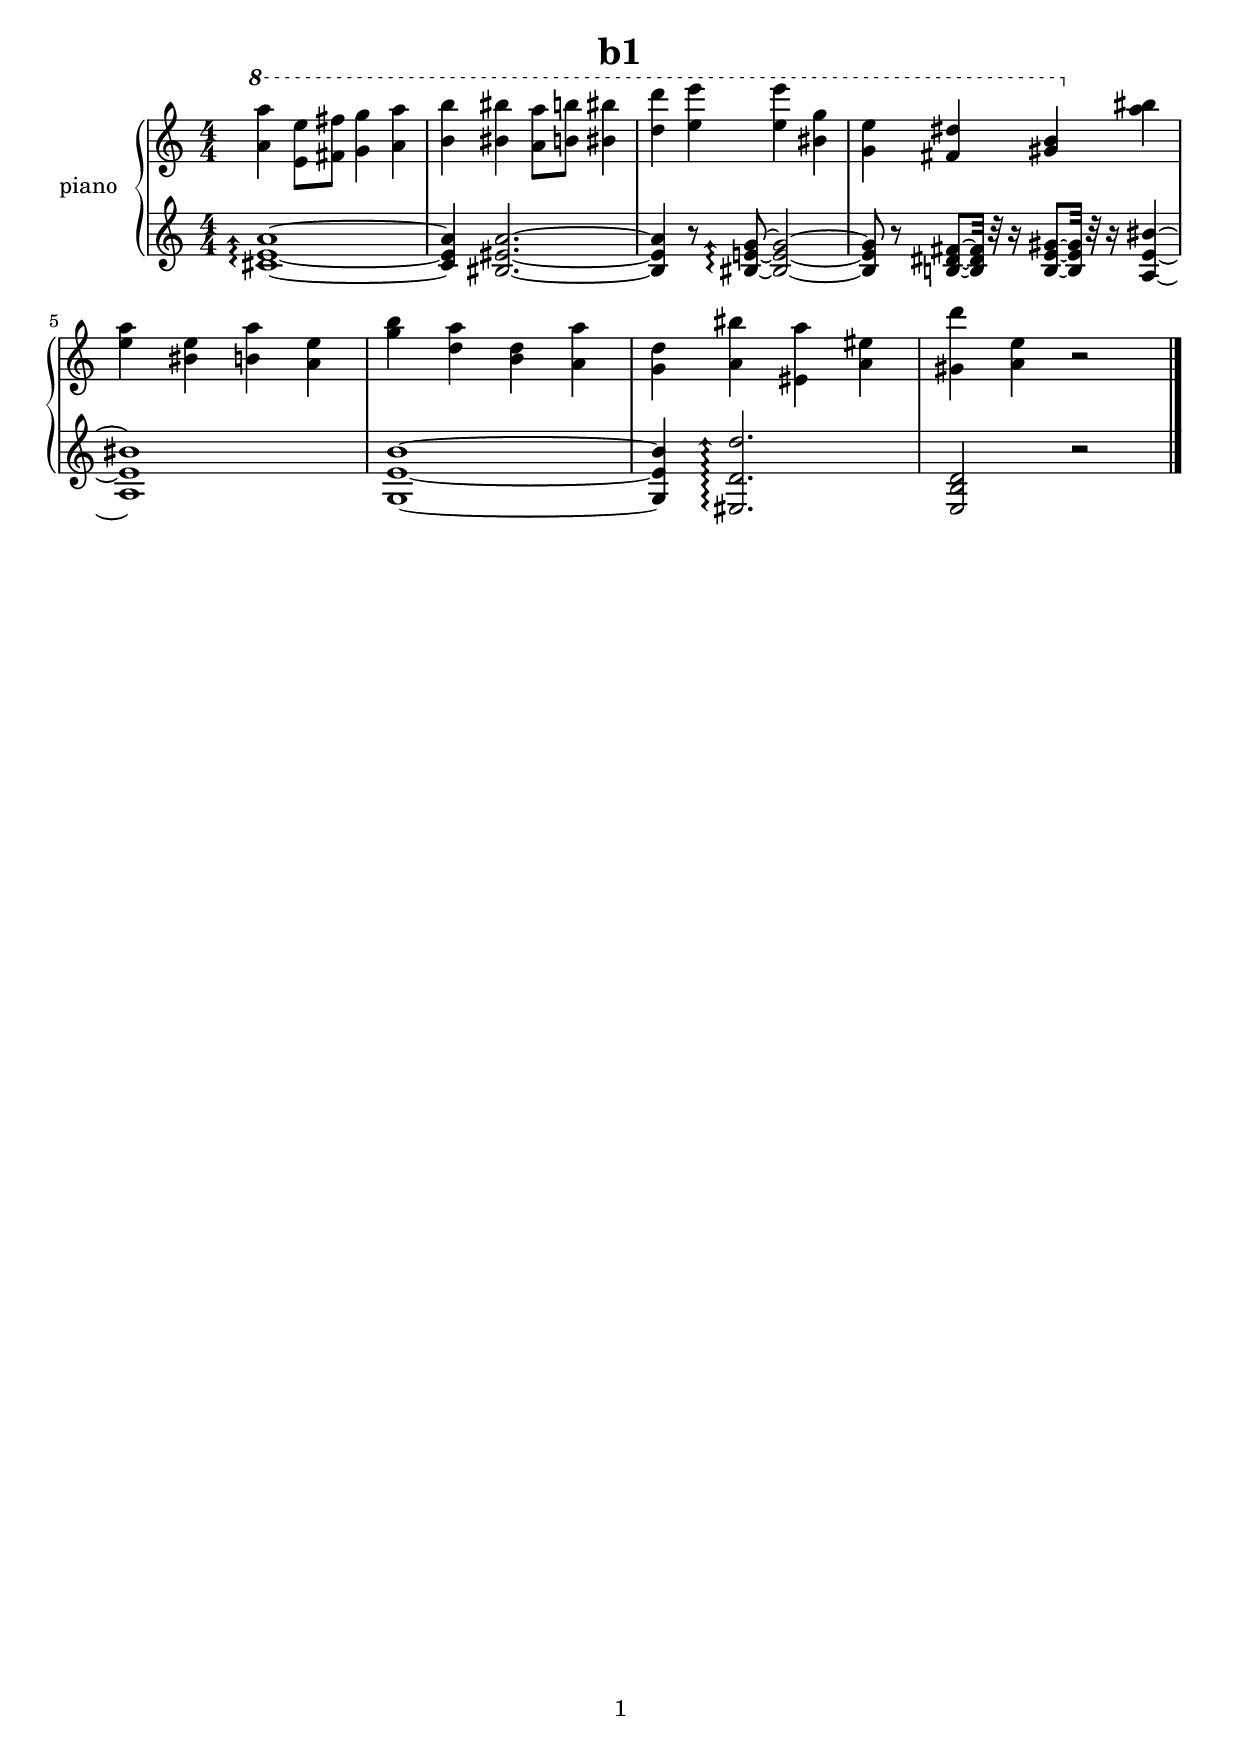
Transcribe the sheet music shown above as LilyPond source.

\version "2.14.2"
\language "english"
\header { title = "b1" tagline = "" }

\paper {
print-page-number = ##t
print-first-page-number = ##t
oddHeaderMarkup = \markup \null
evenHeaderMarkup = \markup \null
oddFooterMarkup = \markup {
\fill-line {
    \on-the-fly #print-page-number-check-first
    \fromproperty #'page:page-number-string
    }
}
evenFooterMarkup = \oddFooterMarkup
}

\score {
<<
\new PianoStaff <<
\set PianoStaff.instrumentName = "piano"
\set PianoStaff.shortInstrumentName = ""
\new Staff = "up" {
\set Staff.pedalSustainStyle = #'mixed
\numericTimeSignature
\set Staff.printKeyCancellation = ##f
{
\time 4/4 \key c \major \ottava #1 <a''' a''>4 <e''' e''>8 <fs''' fs''>8 <g''' g''>4 <a''' a''>4 | % 1
  <b''' b''>4 <bs''' bs''>4 <a''' a''>8 <b''' b''>8 <bs''' bs''>4 | % 2
  <d'''' d'''>4 <e'''' e'''>4 <e'''' e'''>4 <g''' bs''>4 | % 3
  <e''' g''>4 <ds''' fs''>4 <b'' gs''>4 \ottava #0 <bs'' a''>4 | % 4
  <a'' e''>4 <e'' bs'>4 <a'' b'>4 <e'' a'>4 | % 5
  <b'' g''>4 <a'' d''>4 <d'' b'>4 <a'' a'>4 | % 6
  <d'' g'>4 <bs'' a'>4 <a'' es'>4 <es'' a'>4 | % 7
  <d''' gs'>4 <e'' a'>4 r2 \bar "|." } }
\new Staff = "down" {
\set Staff.pedalSustainStyle = #'mixed
\numericTimeSignature
\set Staff.printKeyCancellation = ##f
{
\time 4/4 \key c \major \arpeggioArrowUp<cs'~ e'~ a'~>1\arpeggio | % 1
  <cs' e' a'>4 <bs~ es'~ a'~>2. | % 2
  <bs es' a'>4 r8 \arpeggioArrowUp<e'~ bs~ g'~>8\arpeggio <e'~ bs~ g'~>2 | % 3
  <e' bs g'>8 r8 <ds'~ fs'~ b~>8 <ds' fs' b>32 r32 r16 <e'~ gs'~ b~>8 <e' gs' b>32 r32 r16 <a~ e'~ bs'~>4 | % 4
  <a e' bs'>1 | % 5
  <e'~ g~ b'~>1 | % 6
  <e' g b'>4 \arpeggioArrowUp<es d' d''>2.\arpeggio | % 7
  <e b d'>2 r2 \bar "|." } }
>>
>>
}

